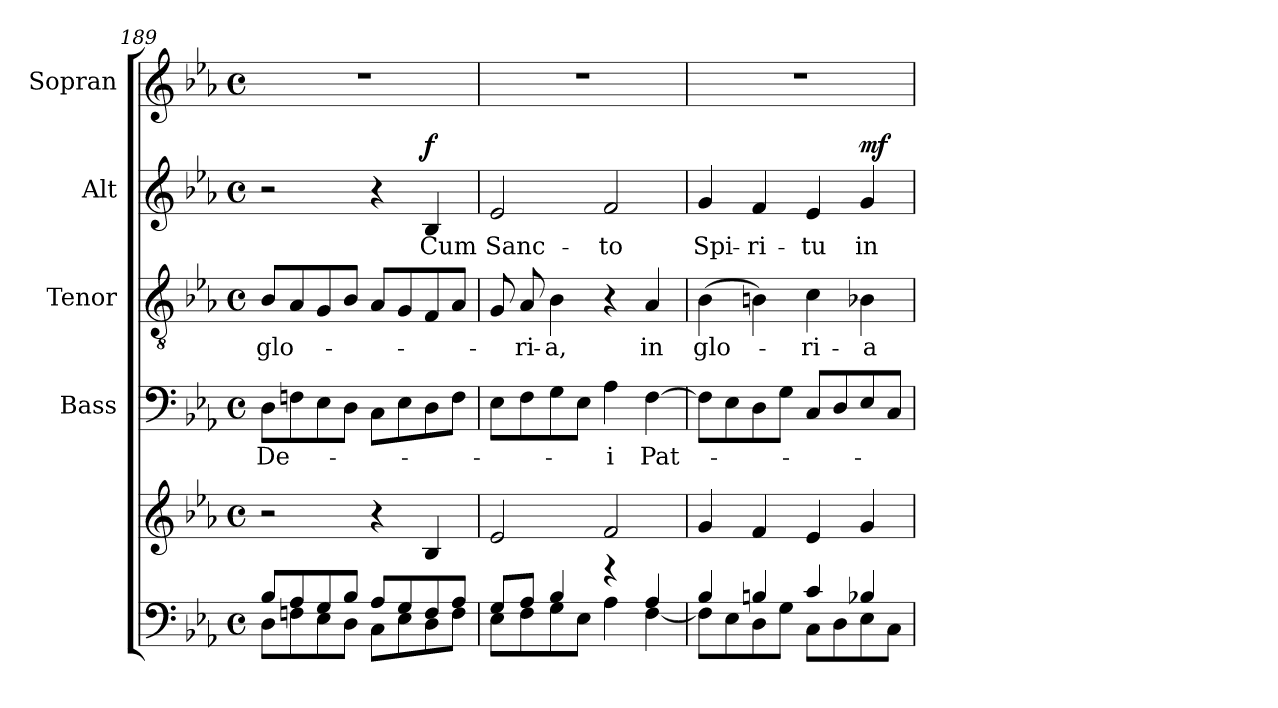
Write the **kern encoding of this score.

**kern	**kern	**kern	**text	**kern	**text	**kern	**text	**dynam	**kern
*part5	*part5	*part4	*part4	*part3	*part3	*part2	*part2	*part2	*part1
*staff6	*staff5	*staff4	*staff4	*staff3	*staff3	*staff2	*staff2	*staff2	*staff1
*	*	*I"Bass	*	*I"Tenor	*	*I"Alt	*	*	*I"Sopran
*	*	*I'B.	*	*I'T.	*	*I'A.	*	*	*I'S.
*clefF4	*clefG2	*clefF4	*	*clefGv2	*	*clefG2	*	*	*clefG2
*k[b-e-a-]	*k[b-e-a-]	*k[b-e-a-]	*	*k[b-e-a-]	*	*k[b-e-a-]	*	*	*k[b-e-a-]
*E-:	*E-:	*E-:	*	*E-:	*	*E-:	*	*	*E-:
*M4/4	*M4/4	*M4/4	*	*M4/4	*	*M4/4	*	*	*M4/4
*met(c)	*met(c)	*met(c)	*	*met(c)	*	*met(c)	*	*	*met(c)
=189	=189	=189	=189	=189	=189	=189	=189	=189	=189
*^	*	*	*	*	*	*	*	*	*
!	!	!	!	!LO:LY:b	!	!LO:LY:b	!	!	!	!
8B-/L	8D\L	2r	8D\L	De-	8B-/L	glo-	2r	.	.	1r
8A-/	8Fn\	.	8Fn\	.	8A-/	.	.	.	.	.
8G/	8E-\	.	8E-\	.	8G/	.	.	.	.	.
8B-/J	8D\J	.	8D\J	.	8B-/J	.	.	.	.	.
8A-/L	8C\L	4r	8C\L	.	8A-/L	.	4r	.	.	.
8G/	8E-\	.	8E-\	.	8G/	.	.	.	.	.
!	!	!	!	!	!	!	!	!LO:LY:b	!LO:DY:a	!
8F/	8D\	4B-/	8D\	.	8F/	.	4B-/	Cum	f	.
8A-/J	8F\J	.	8F\J	.	8A-/J	.	.	.	.	.
=190	=190	=190	=190	=190	=190	=190	=190	=190	=190	=190
!	!	!	!	!	!	!	!	!LO:LY:b	!	!
8G/L	8E-\L	2e-/	8E-\L	.	8G/	.	2e-/	Sanc-	.	1r
!	!	!	!	!	!	!LO:LY:b	!	!	!	!
8A-/J	8F\	.	8F\	.	8A-/	-ri-	.	.	.	.
!	!	!	!	!	!	!LO:LY:b	!	!	!	!
4B-/	8G\	.	8G\	.	4B-\	-a,	.	.	.	.
.	8E-\J	.	8E-\J	.	.	.	.	.	.	.
!	!	!	!	!LO:LY:b	!	!	!	!LO:LY:b	!	!
4rf	4A-\	2f/	4A-\	-i	4r	.	2f/	-to	.	.
!	!	!	!	!LO:LY:b	!	!LO:LY:b	!	!	!	!
4A-/	[<4F\	.	[4F\	Pat-	4A-/	in	.	.	.	.
=191	=191	=191	=191	=191	=191	=191	=191	=191	=191	=191
!	!	!	!	!	!	!LO:LY:b	!	!LO:LY:b	!	!
4B-/	8F\L]	4g/	8F\L]	.	(>4B-\	glo-	4g/	Spi-	.	1r
.	8E-\	.	8E-\	.	.	.	.	.	.	.
!	!	!	!	!	!	!	!	!LO:LY:b	!	!
4Bn/	8D\	4f/	8D\	.	4Bn\)	.	4f/	-ri-	.	.
.	8G\J	.	8G\J	.	.	.	.	.	.	.
!	!	!	!	!	!	!LO:LY:b	!	!LO:LY:b	!	!
4c/	8C\L	4e-/	8C/L	.	4c\	-ri-	4e-/	-tu	.	.
.	8D\	.	8D/	.	.	.	.	.	.	.
!	!	!	!	!	!	!LO:LY:b	!	!LO:LY:b	!LO:DY:a	!
4B-X/	8E-\	4g/	8E-/	.	4B-X\	-a	4g/	in	mf	.
.	8C\J	.	8C/J	.	.	.	.	.	.	.
*v	*v	*	*	*	*	*	*	*	*	*
=	=	=	=	=	=	=	=	=	=
*-	*-	*-	*-	*-	*-	*-	*-	*-	*-
